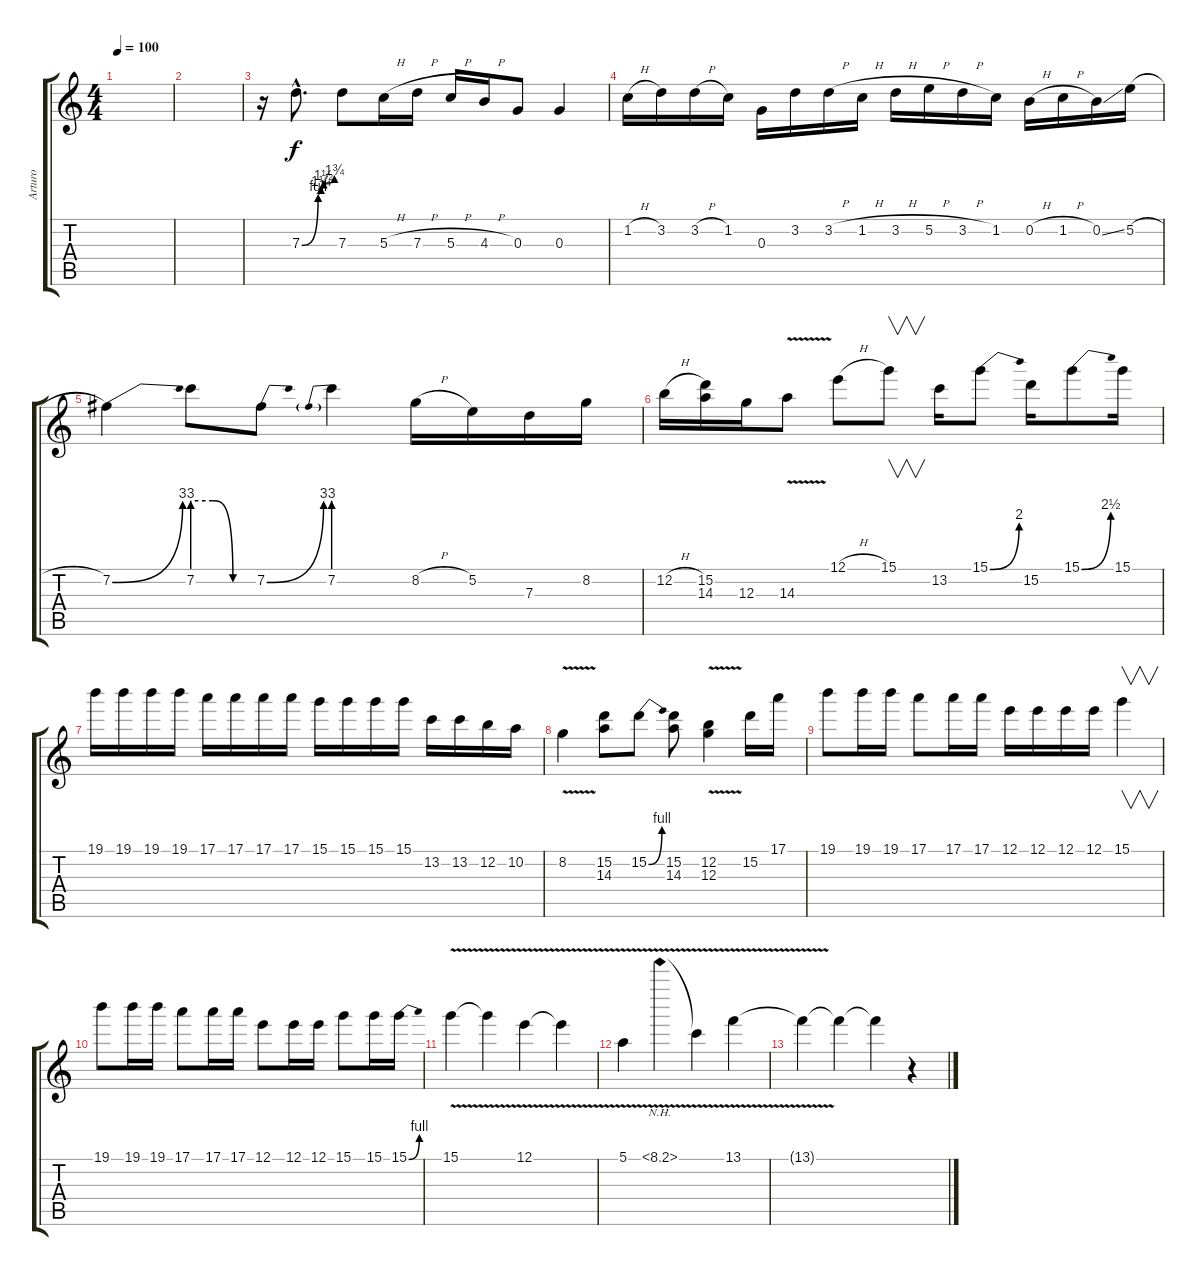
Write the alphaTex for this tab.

\track ("Arturo" "Arturo") {instrument distortionguitar}
\staff {score tabs}
\tuning (E4 B3 G3 D3 A2 E2) {hide}
\ts (4 4)
\tempo 100
\clef g2
\ks c
|
|
r.16 7.3{be (custom 0 0 30 4 35 5 40 6 44 6 60 7) hac}.8{d} 7.3.8 5.3{h}.16 7.3{h}.16 5.3{h}.16 4.3{h}.16 0.3.8 0.3.4 |
1.2{h}.16 3.2.16 3.2{h}.16 1.2.16 0.3.16 3.2.16 3.2{h}.16 1.2{h}.16 3.2{h}.16 5.2{h}.16 3.2{h}.16 1.2.16 0.2{h}.16 1.2{h}.16 0.2{ss}.16 5.2{h}.16 |
7.2{be (bend 0 0 60 12)}.4 7.2{be (custom 0 12 20 12 40 0 60 0)}.8 7.2{be (bend 0 0 60 12)}.8 7.2{be (prebend 0 12 60 12)}.4 8.2{h}.16 5.2.16 7.3.16 8.2.16 |
12.2{h}.16 (15.2 14.3).16 12.3.16 14.3{v}.8 12.1{h}.8 15.1.8{v} 13.2.16 15.1{be (bend 0 0 60 8)}.8 15.2.16 15.1{be (bend 0 0 60 10)}.8 15.1.16 |
19.1.16 19.1.16 19.1.16 19.1.16 17.1.16 17.1.16 17.1.16 17.1.16 15.1.16 15.1.16 15.1.16 15.1.16 13.2.16 13.2.16 12.2.16 10.2.16 |
8.2{v}.4 (15.2 14.3).8 15.2{be (bend 0 0 60 4)}.8 (15.2 14.3).8 (12.2{v} 12.3).4 15.2.16 17.1.16 |
19.1.8 19.1.16 19.1.16 17.1.8 17.1.16 17.1.16 12.1.16 12.1.16 12.1.16 12.1.16 15.1.4{v} |
19.1.8 19.1.16 19.1.16 17.1.8 17.1.16 17.1.16 12.1.8 12.1.16 12.1.16 15.1.8 15.1.16 15.1{be (bend 0 0 60 4)}.16 |
15.1{v}.4 15.1{t}.4 12.1{v}.4 12.1{t}.4 |
5.1{v}.4 8.1{nh v}.4 8.1{t}.4 13.1{v}.4 |
13.1{t}.4 13.1{t}.4 13.1{t}.4 r.4
